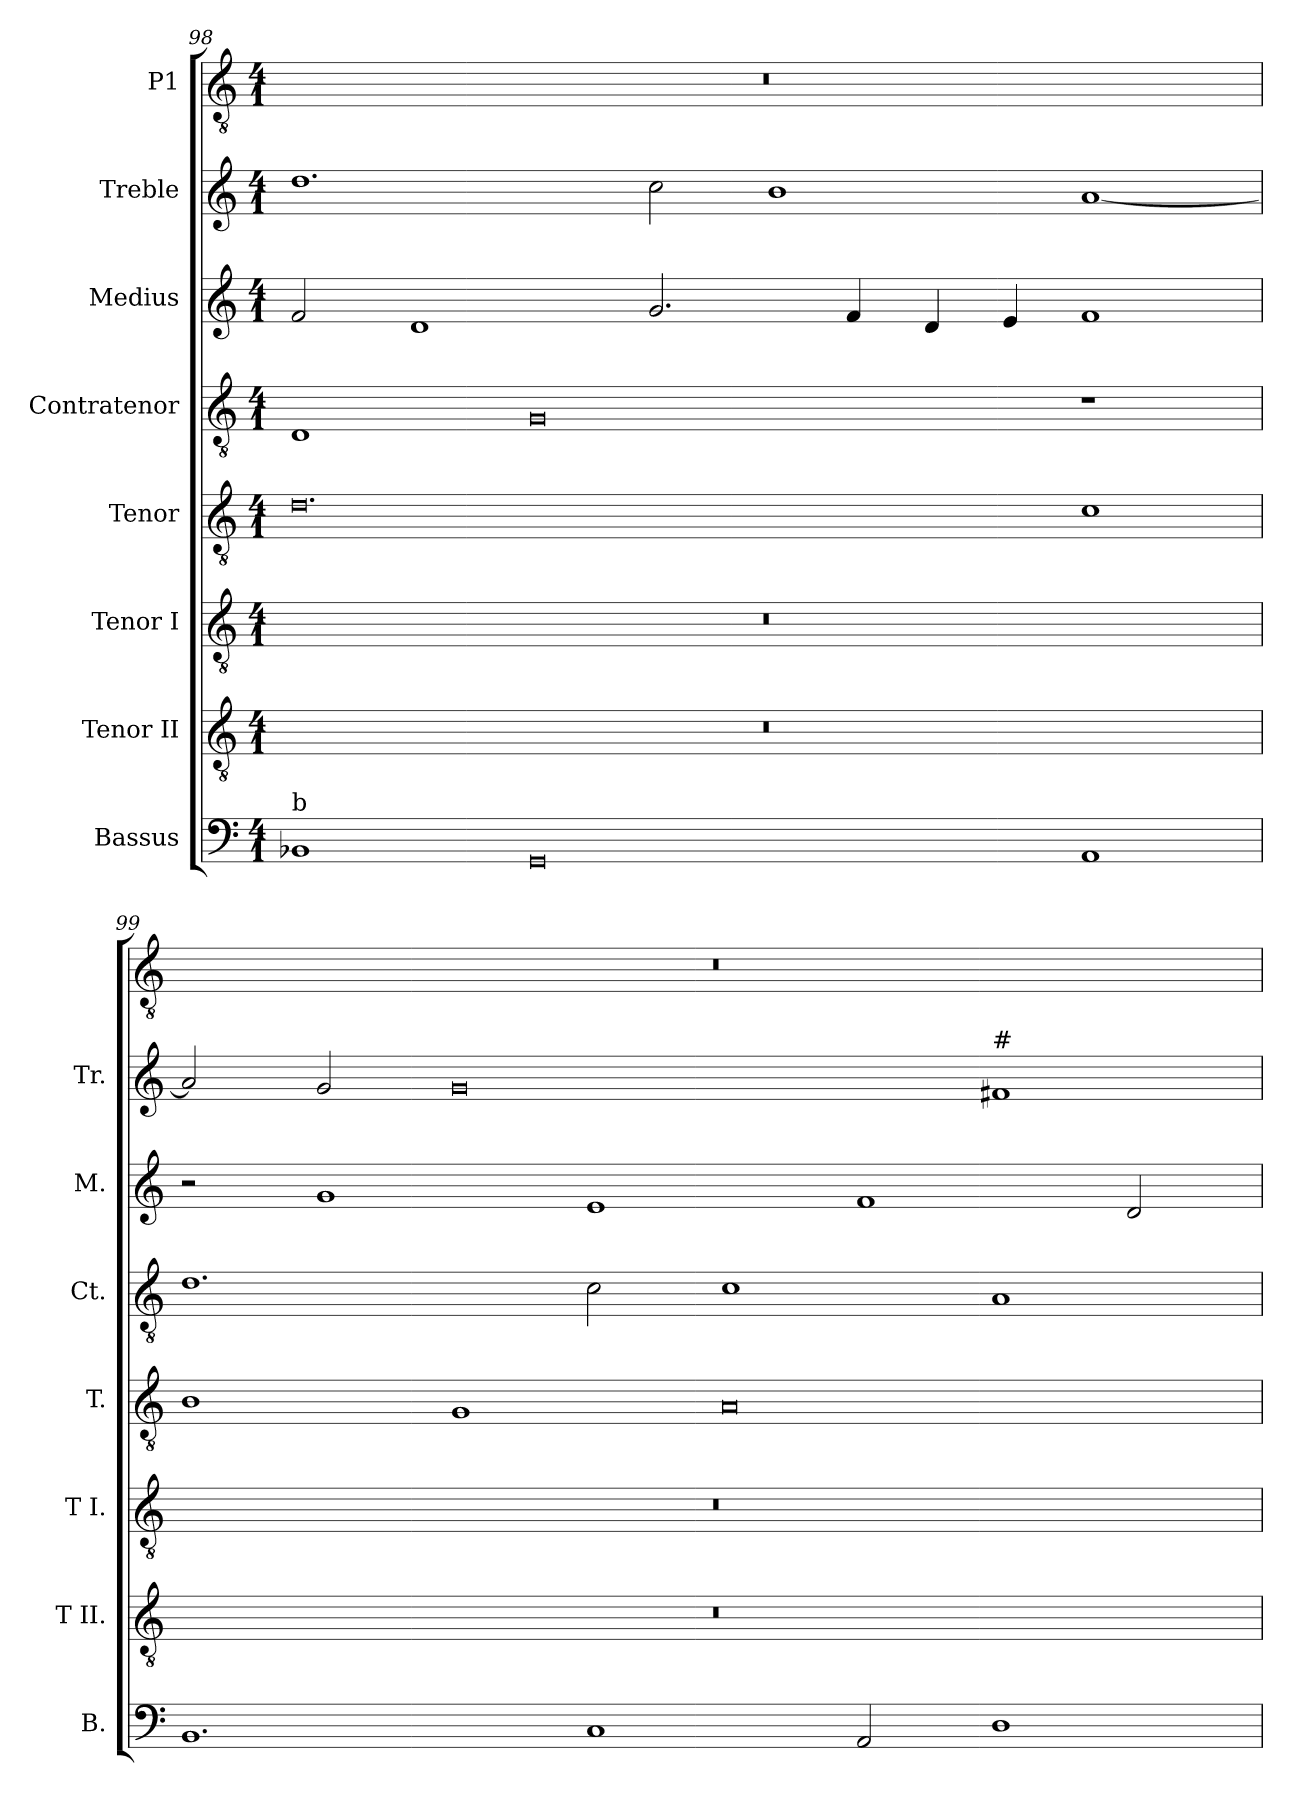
**kern	**kern	**kern	**kern	**kern	**kern	**kern	**kern
*part8	*part7	*part6	*part5	*part4	*part3	*part2	*part1
*staff8	*staff7	*staff6	*staff5	*staff4	*staff3	*staff2	*staff1
*I"Bassus	*I"Tenor II	*I"Tenor I	*I"Tenor	*I"Contratenor	*I"Medius	*I"Treble	*I"P1
*I'B.	*I'T II.	*I'T I.	*I'T.	*I'Ct.	*I'M.	*I'Tr.	*
*clefF4	*clefGv2	*clefGv2	*clefGv2	*clefGv2	*clefG2	*clefG2	*clefGv2
*	*ITrd7c12	*ITrd7c12	*ITrd7c12	*ITrd7c12	*	*	*ITrd7c12
*k[]	*k[]	*k[]	*k[]	*k[]	*k[]	*k[]	*k[]
*C:	*C:	*C:	*C:	*C:	*C:	*C:	*C:
*M4/1	*M4/1	*M4/1	*M4/1	*M4/1	*M4/1	*M4/1	*M4/1
=98	=98	=98	=98	=98	=98	=98	=98
!LO:TX:a:t=b	!	!	!	!	!	!	!
!	!LO:N:vis=1	!LO:N:vis=1	!	!	!	!	!LO:N:vis=1
1BB-i	00r	00r	0.Di	1DDi	2fi/	1.ddi	00r
.	.	.	.	.	1di	.	.
0GGi	.	.	.	0GGi	.	.	.
.	.	.	.	.	2.gi/	2cci\	.
.	.	.	.	.	.	1bi	.
.	.	.	.	.	4fi/	.	.
.	.	.	.	.	4di/	.	.
.	.	.	.	.	4ei/	.	.
1AAi	.	.	1Ci	1r	1fi	[<1ai	.
!!LO:LB:g=z
=99`	=99`	=99`	=99`	=99`	=99`	=99`	=99`
!	!LO:N:vis=1	!LO:N:vis=1	!	!	!	!	!LO:N:vis=1
1.BBi	00r	00r	1BBi	1.Di	2r	2ai/]	00r
.	.	.	.	.	1gi	2gi/	.
.	.	.	1GGi	.	.	0gi	.
1Ci	.	.	.	2Ci\	1ei	.	.
.	.	.	0AAi	1Ci	.	.	.
2AAi/	.	.	.	.	1fi	.	.
!	!	!	!	!	!	!LO:TX:a:t=#	!
1Di	.	.	.	1AAi	.	1f#i	.
.	.	.	.	.	2di/	.	.
=`	=`	=`	=`	=`	=`	=`	=`
*-	*-	*-	*-	*-	*-	*-	*-
